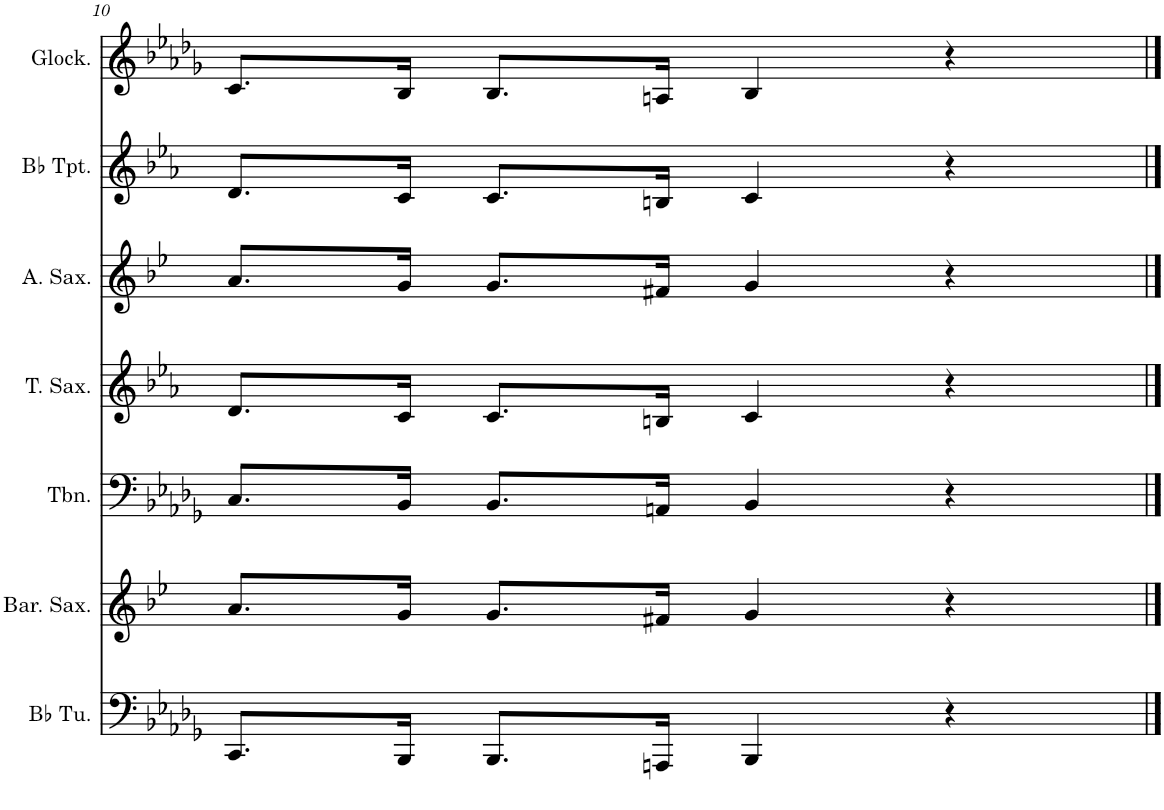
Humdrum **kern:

**kern	**kern	**kern	**kern	**kern	**kern	**kern
*part7	*part6	*part5	*part4	*part3	*part2	*part1
*staff7	*staff6	*staff5	*staff4	*staff3	*staff2	*staff1
*I"Bb Tuba	*I"Baritone Saxophone	*I"Trombone	*I"Tenor Saxophone	*I"Alto Saxophone	*I"Bb Trumpet	*I"Glockenspiel
*I'Bb Tu.	*I'Bar. Sax.	*I'Tbn.	*I'T. Sax.	*I'A. Sax.	*I'Bb Tpt.	*I'Glock.
!!LO:PB:g=z
*clefF4	*clefG2	*clefF4	*clefG2	*clefG2	*clefG2	*clefG2
*	*Trd12c21	*	*Trd8c14	*Trd5c9	*Trd1c2	*Trd-14c-24
*k[b-e-a-d-g-]	*k[b-e-]	*k[b-e-a-d-g-]	*k[b-e-a-]	*k[b-e-]	*k[b-e-a-]	*k[b-e-a-d-g-]
*M4/4	*M4/4	*M4/4	*M4/4	*M4/4	*M4/4	*M4/4
=10	=10	=10	=10	=10	=10	=10
8.CC/L	8.a/L	8.C/L	8.d/L	8.a/L	8.d/L	8.c/L
16BBB-/Jk	16g/Jk	16BB-/Jk	16c/Jk	16g/Jk	16c/Jk	16B-/Jk
8.BBB-/L	8.g/L	8.BB-/L	8.c/L	8.g/L	8.c/L	8.B-/L
16AAAn/Jk	16f#X/Jk	16AAn/Jk	16Bn/Jk	16f#X/Jk	16Bn/Jk	16An/Jk
4BBB-/	4g/	4BB-/	4c/	4g/	4c/	4B-/
4r	4r	4r	4r	4r	4r	4r
==	==	==	==	==	==	==
*-	*-	*-	*-	*-	*-	*-
